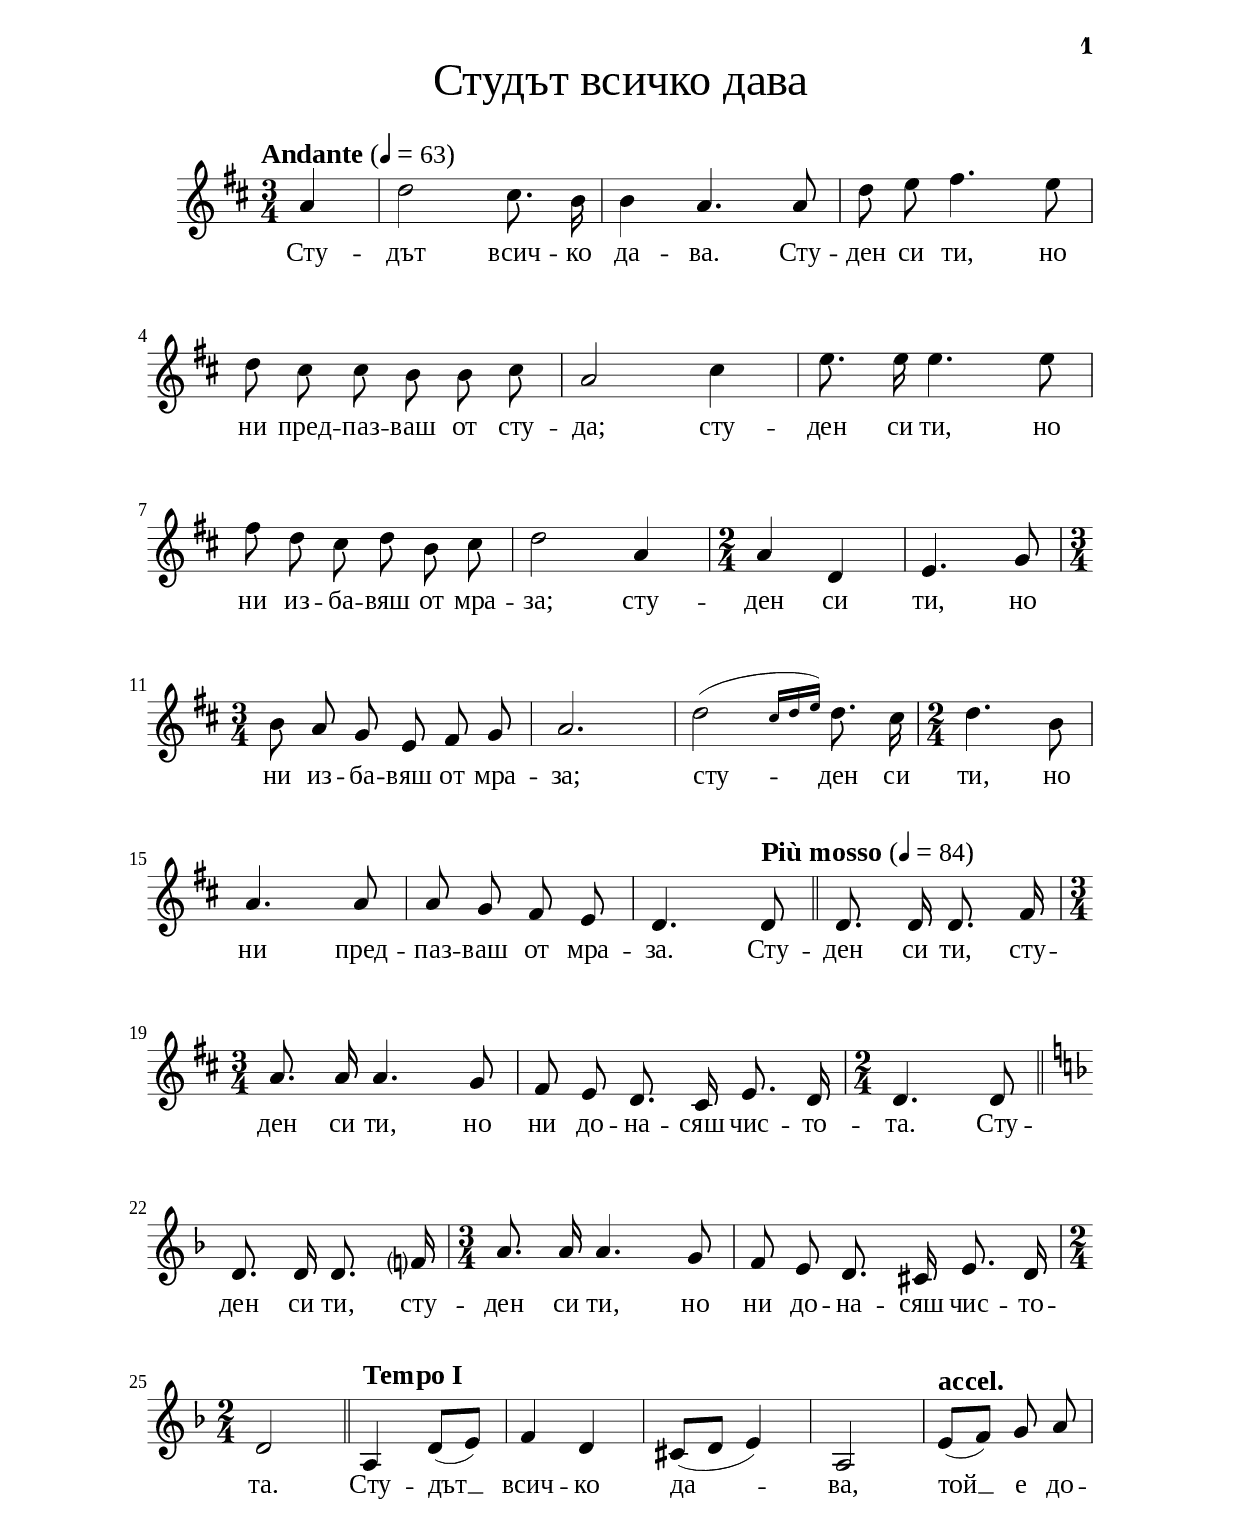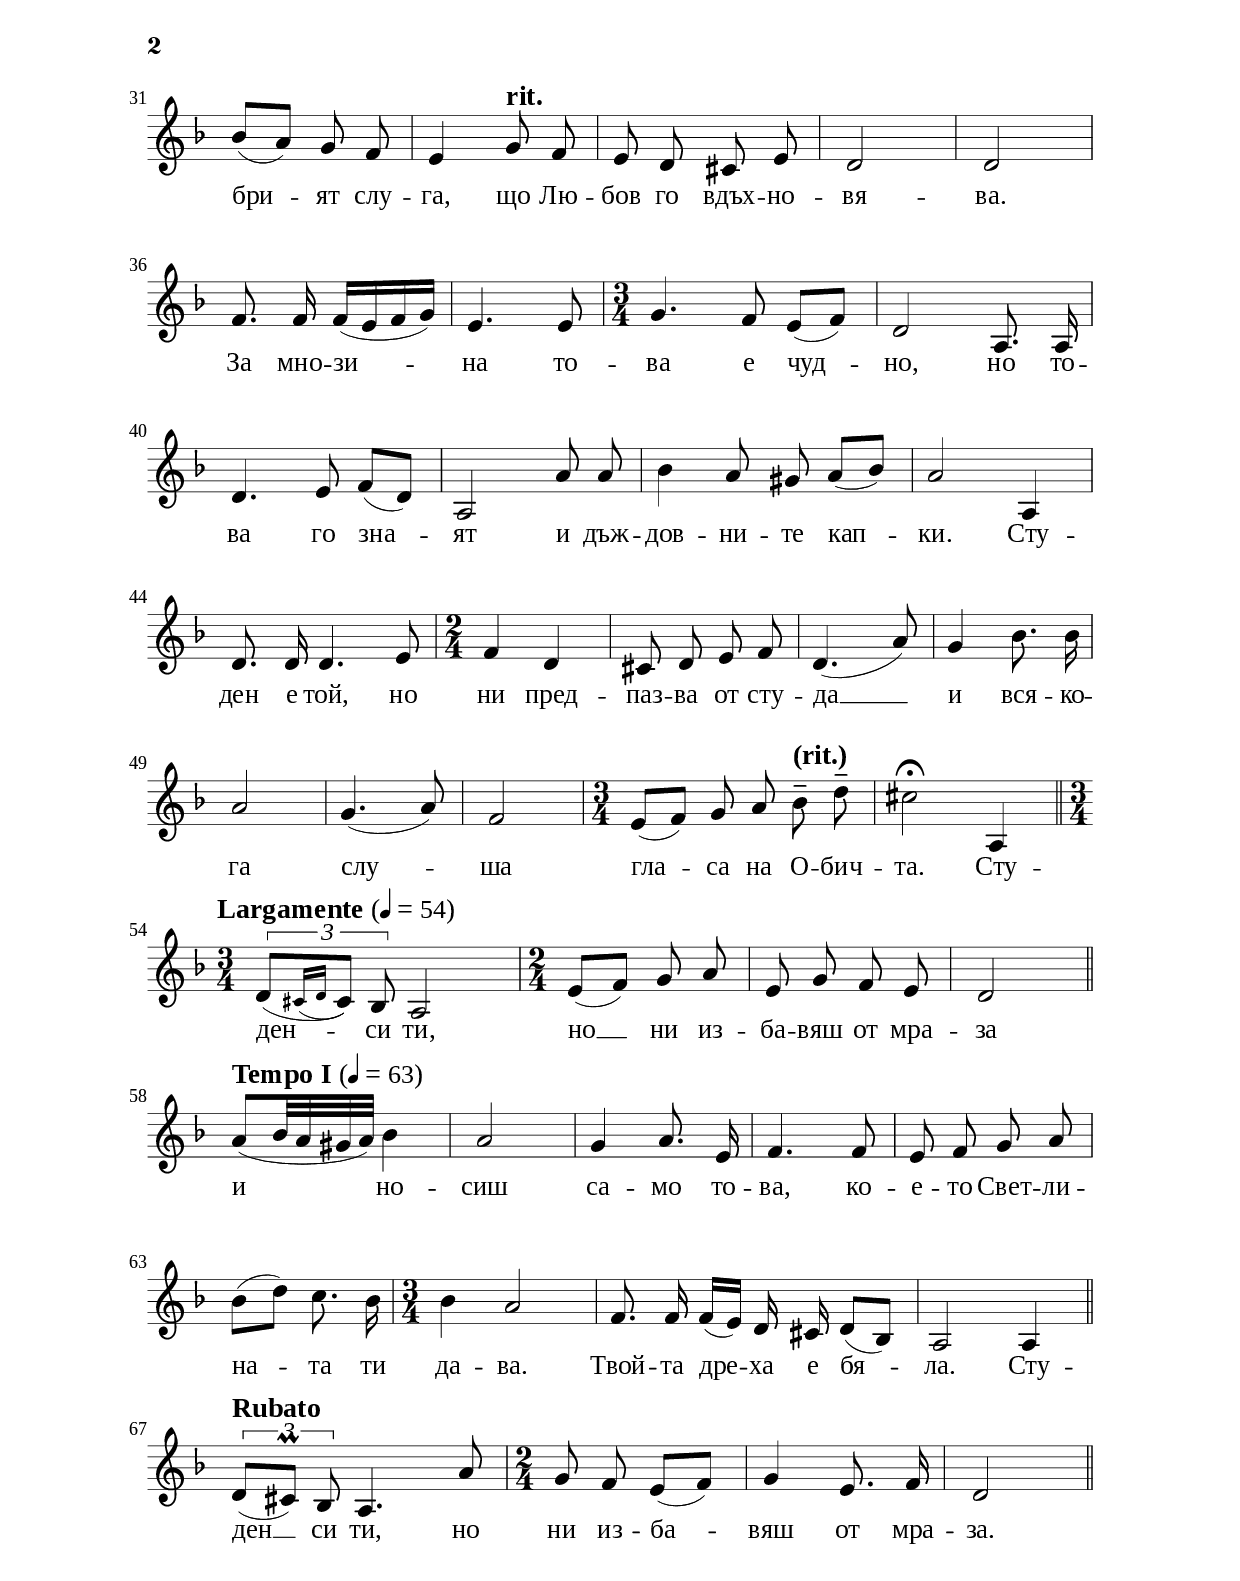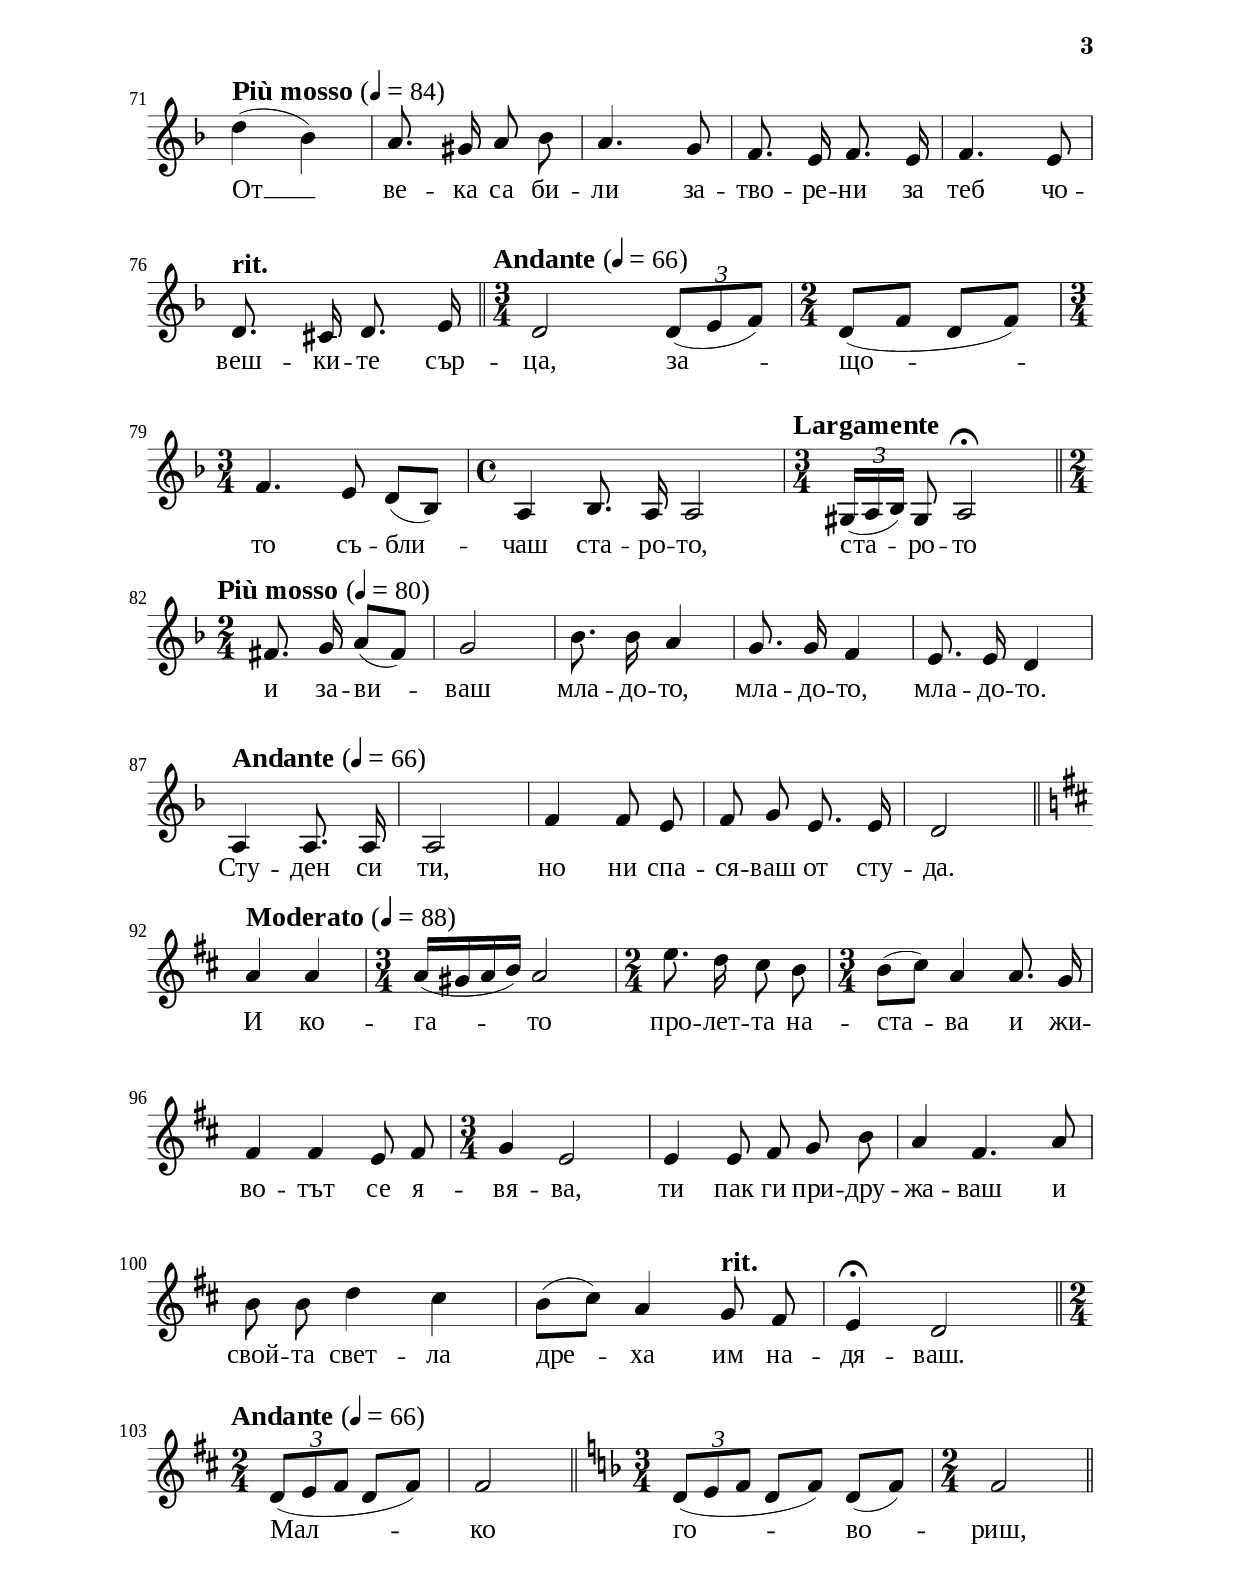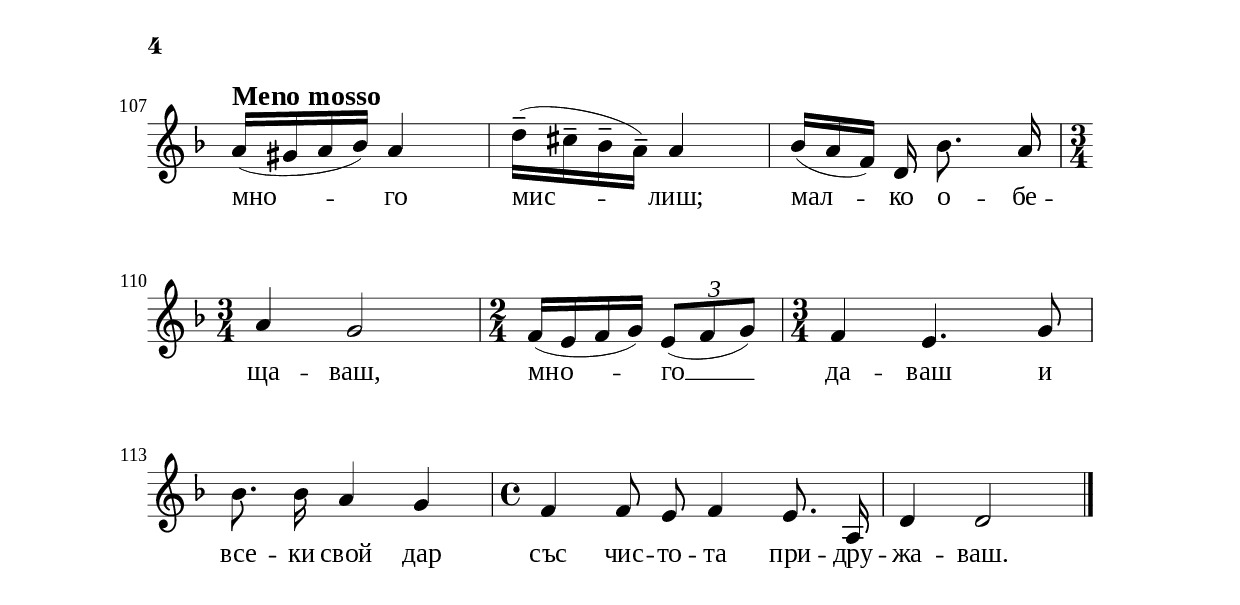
\version "2.24.4"

\include "include/globals.ily"

\bookpart {
  \label #'ref126
  \tocItem \markup "Студът всичко дава"
   \include "include/bookpart-paper.ily"
  \score {
    \include "include/score-layout.ily"

    \new Voice \absolute {
      \clef treble
      \key d \major
      \time 3/4
      \tempoFunc "Andante" 4 "63"
      \autoBeamOff
      \partial 4
      a'4 | % 2
      d''2  cis''8.  b'16 | % 3
      b'4  a'4.  a'8 | % 4
      d''8  e''8  fis''4.  e''8
      \break | % 5
      d''8  cis''8  cis''8  b'8
      b'8  cis''8 | % 6
      a'2  cis''4 | % 7
      e''8.  e''16  e''4.  e''8
      \break | % 8
      fis''8  d''8  cis''8  d''8
      b'8  cis''8 | % 9
      d''2  a'4 |
      \time 2/4  |
      a'4  d'4 | % 11
      e'4.  g'8 \break | % 12
      \time 3/4  | % 12
      b'8  a'8  g'8  e'8  fis'8
      g'8 | % 13
      a'2. | % 14

      \afterGrace 32/33 d''2 ( {
        cis''16  [  d''16
        e''16 ] )
      }  d''8.  cis''16 | % 15

      \time 2/4  | % 15
      d''4.  b'8 \break | % 16
      a'4.  a'8 | % 17
      a'8  g'8  fis'8  e'8 | % 18
      d'4. \tempoFunc "Più mosso" 4 "84" d'8 | \bar "||" % 19
      d'8.  d'16  d'8.  fis'16 \break |
      \time 3/4  |
      a'8.  a'16  a'4.  g'8 | % 21
      fis'8  e'8  d'8.  cis'16  e'8.
      d'16 | % 22
      \time 2/4  | % 22
      d'4.  d'8 \break | \bar "||"  % 23
      \key d \minor d'8.  d'16  d'8.  f'?16 | % 24
      \time 3/4  | % 24
      a'8.  a'16  a'4.  g'8 | % 25
      f'8  e'8  d'8.  cis'16  e'8.
      d'16  % 26
      \break | % 27
      \time 2/4  | % 26
      d'2 \bar "||"
      | % 27
      \tempo "Tempo I" a4  d'8 ( [  e'8 ) ] | % 28
      f'4  d'4 | % 29
      cis'8 ( [  d'8 ]  e'4 ) |
      a2 | % 31
      \tempo "accel." e'8 ( [ f'8 ) ]
      g'8  a'8 \break | % 32
      bes'8 ( [  a'8 ) ]  g'8  f'8 | % 33
      e'4  \tempo "rit."g'8 f'8 | % 34
      e'8  d'8  cis'8  e'8 | % 35
      d'2 | % 36
      d'2 \break | % 37
      f'8.  f'16  f'16 ( [  e'16  f'16
      g'16 ) ] | % 38
      e'4.  e'8 | % 39
      \time 3/4  | % 39
      g'4.  f'8  e'8 ( [  f'8 ) ] |
      d'2  a8.  a16 \break | % 41
      d'4.  e'8  f'8 ( [  d'8 ) ] | % 42
      a2  a'8  a'8 | % 43
      bes'4  a'8  gis'8  a'8 ( [
      bes'8 ) ] | % 44
      a'2  a4 | % 45
      d'8.  d'16  d'4.  e'8 | % 46
      \time 2/4  | % 46
      f'4  d'4 | % 47
      cis'8  d'8  e'8  f'8 | % 48
      d'4. (  a'8 ) | % 49
      g'4  bes'8.  bes'16 \break |
      a'2 | % 51
      g'4. (  a'8 ) | % 52
      f'2 | % 53
      \time 3/4  | % 53
      e'8 ( [  f'8 ) ]  g'8  a'8
      \tempo "(rit.)" bes'8 -- d''8 -- | % 54
      cis''2 ^\fermata  a4 \time 3/4 \break | \bar "||"  % 55

      \tempoFunc "Largamente" 4 "54"
      \times 2/3  {
        \once \override Slur.positions = #'(-1 . -3.2)
        d'8[ \=1( \grace { cis'16 \=2([ d'16 ]}  cis'8 \=1)\=2)] bes8
      }
      a2 | % 56
      \time 2/4  | % 56
      e'8 ( [  f'8 ) ]  g'8  a'8  | % 57
      e'8  g'8  f'8  e'8 | % 58
      d'2 \break \bar "||"  % 59
      \tempoFunc "Tempo I" 4 "63"
      a'8 ( [  bes'32  a'32  gis'32
      a'32 ) ]  bes'4 |
      a'2 | % 61
      g'4  a'8.  e'16 | % 62
      f'4.  f'8 | % 63
      e'8  f'8  g'8  a'8 \break | % 64
      bes'8 ( [  d''8 ) ]  c''8.
      bes'16 | % 65
      \time 3/4  | % 65
      bes'4  a'2 | % 66
      f'8.  f'16  f'16 ( [  e'16 ) ]
      d'16  cis'16  d'8 ( [  bes8 ) ] | % 67
      a2  a4 \break \bar "||"  % 68

      \times 2/3  {
        \tempo "Rubato" d'8 ( [ cis'8\prall ])
        bes8
      }
      a4. a'8
      | % 69
      \time 2/4  | % 69
      g'8 f'8  e'8 ( [
      f'8 ) ] |
      g'4  e'8.  f'16 | % 71
      d'2 \bar "||"
      \break | % 72

      \tempoFunc "Più mosso" 4 "84" d''4 (bes'4)  | % 73
      a'8. gis'16  a'8  bes'8
      | % 74
      a'4.  g'8 | % 75
      f'8.  e'16  f'8.  e'16 | % 76
      f'4.  e'8 \break | % 77
      \tempo"rit." d'8. cis'16  d'8.
      e'16 \bar "||"  % 78
      \time 3/4  | % 78
      \tempoFunc "Andante" 4 "66" d'2
      \times 2/3  {
        d'8 ( [  e'8  f'8 ) ]
      }
      | % 79
      \time 2/4  | % 79
      d'8 ( [  f'8 ]  d'8 [  f'8 ) ] \break |
      \time 3/4  |
      f'4.  e'8  d'8 ( [  bes8 ) ] | % 81
      \time 4/4  | % 81
      a4  bes8.  a16  a2 | % 82
      \time 3/4  | % 82
      \times 2/3  {
        \tempo "Largamente" gis16 ( [ a16
        bes16 )]
      }
      gis8  a2 ^\fermata \bar "||"
      \break | % 83
      \time 2/4  | % 83
      \tempoFunc "Più mosso" 4 "80" fis'8.  g'16  a'8 ( [
      fis'8 ) ] | % 84
      g'2 | % 85
      bes'8.  bes'16  a'4 | % 86
      g'8.  g'16  f'4 | % 87
      e'8.
      e'16
      d'4

      \stemNeutral
      \break | % 88
      \tempoFunc "Andante" 4 "66" a4  a8.  a16 | % 89
      a2 |
      f'4  f'8  e'8 | % 91
      f'8  g'8  e'8.  e'16 | % 92
      d'2 \bar "||"
      \break | % 93

      \key d \major | % 93
      \tempoFunc "Moderato" 4 "88" a'4  a'4 | % 94
      \time 3/4  | % 94
      a'16 ( [  gis'16  a'16  b'16 ) ]
      a'2 | % 95
      \time 2/4  | % 95
      e''8.  d''16  cis''8  b'8 | % 96
      \time 3/4  | % 96
      b'8 ( [  cis''8 ) ]  a'4  a'8.
      g'16 \break | % 97
      fis'4  fis'4  e'8  fis'8 | % 98
      \time 3/4 g'4  e'2 | % 99
      e'4  e'8  fis'8  g'8  b'8
      |
      a'4  fis'4.  a'8  \break | % 101
      b'8  b'8  d''4  cis''4 | % 102
      b'8 ( [  cis''8 ) ]  a'4  \tempo"rit."g'8 fis'8 | % 103
      | % 103
      e'4 ^\fermata  d'2 \bar "||" |
      \break % 104

      \time 2/4
      % 104
      \tempoFunc "Andante" 4 "66"
      \times 2/3  {
        d'8 ( [  e'8  fis'8 ]
      }

      %\once \override TextScript.extra-offset = #'(-1 . 1)
      d'8

      [  fis'8 ) ] | % 105
      fis'2 \bar "||"  % 106
      \key d \minor
      \time 3/4  | % 106

      \times 2/3  {
        d'8 ( [  e'8  f'8 ]
      }
      d'8 [  f'8 ) ]  d'8 ( [  f'8 ) ] | % 107
      \time 2/4  | % 107
      f'2 \break \bar "||"  % 108

      \tempo "Meno mosso" a'16 ( [  gis'16  a'16  bes'16 ) ]
      a'4 | % 109
      d''16-- ( [  cis''16--  bes'16--  a'16--
      ) ]  a'4 |
      bes'16 ( [  a'16  f'16 )]  d'16
      bes'8.  a'16 \break | % 111
      \time 3/4  | % 111
      a'4 g'2 | % 112
      \time 2/4  | % 112
      f'16 ( [  e'16  f'16  g'16 ) ]

      \times 2/3  {
        e'8 ( [  f'8  g'8 ) ]
      }
      | % 113
      \time 3/4  | % 113
      f'4  e'4.  g'8 \break | % 114
      bes'8.  bes'16  a'4  g'4 | % 115
      \time 4/4  | % 115
      f'4  f'8  e'8  f'4  e'8.
      a16 | % 116

      d'4  d'2 \bar "|."

    }

    \addlyrics {
      Сту -- дът всич -- ко да -- ва. Сту
      -- ден си ти, но ни пред -- паз --
      ваш от сту -- да; сту -- ден си
      ти, но ни из -- ба -- вяш от мра
      -- за; сту -- ден си ти, но ни из
      -- ба -- вяш от мра -- за; сту -- ден
      си ти, но ни пред --
      паз -- ваш от мра -- за. Сту -- ден
      си ти, сту -- ден си ти, но ни
      до -- на -- сяш чис -- то -- та. Сту
      -- ден си ти, сту -- ден си ти,
      но ни до -- на -- сяш чис -- то --
      та. Сту -- дът __  всич -- ко да
      --  ва, той __  е до -- бри
      -- ят слу -- га, що Лю -- бов го
      вдъх -- но -- вя -- ва. За мно -- зи
      --   на то -- ва е чуд
      -- но, но то -- ва го зна --
      ят и дъж -- дов -- ни -- те кап
      -- ки. Сту -- ден е той, но ни
      пред -- паз -- ва от сту -- да __
      и вся -- ко -- га слу -- ша гла
      -- са на О -- бич -- та. Сту --
      ден  --   си ти, но __  ни
      из -- ба -- вяш от мра -- за и
      но -- сиш са -- мо
      то -- ва, ко -- е -- то Свет -- ли --
      на -- та ти да -- ва. Твой -- та
      дре  -- ха е бя -- ла. Сту --
      ден __  си ти, но ни из -- ба
      -- вяш от мра -- за. От __  ве --
      ка са би -- ли за -- тво -- ре --
      ни за теб чо -- веш -- ки -- те
      сър -- ца, за --  що --
      то съ -- бли -- чаш ста --
      ро -- то, ста --  ро -- то и
      за -- ви -- ваш мла -- до -- то,
      мла -- до -- то, мла -- до -- то. Сту --
      ден си ти, но ни спа -- ся -- ваш
      от сту -- да. И ко -- га --
      то про -- лет -- та на -- ста
      -- ва и жи -- во -- тът се я --
      вя -- ва, ти пак ги при -- дру --
      жа -- ваш и свой -- та свет -- ла
      дре -- ха им на -- дя -- ваш.
      Мал --  ко го --
      во -- риш, мно --
      го мис --   лиш;
      мал -- ко о -- бе -- ща -- ваш,
      мно --   го __  да --
      ваш и все -- ки свой дар със
      чис -- то -- та при -- дру -- жа --
      ваш.}

      \header {
        title = \titleFunc #'ref_desc_13 "Студът всичко дава" "Studăt vsičko dava"
      }

      \midi{}

    } % score


  } % bookpart
